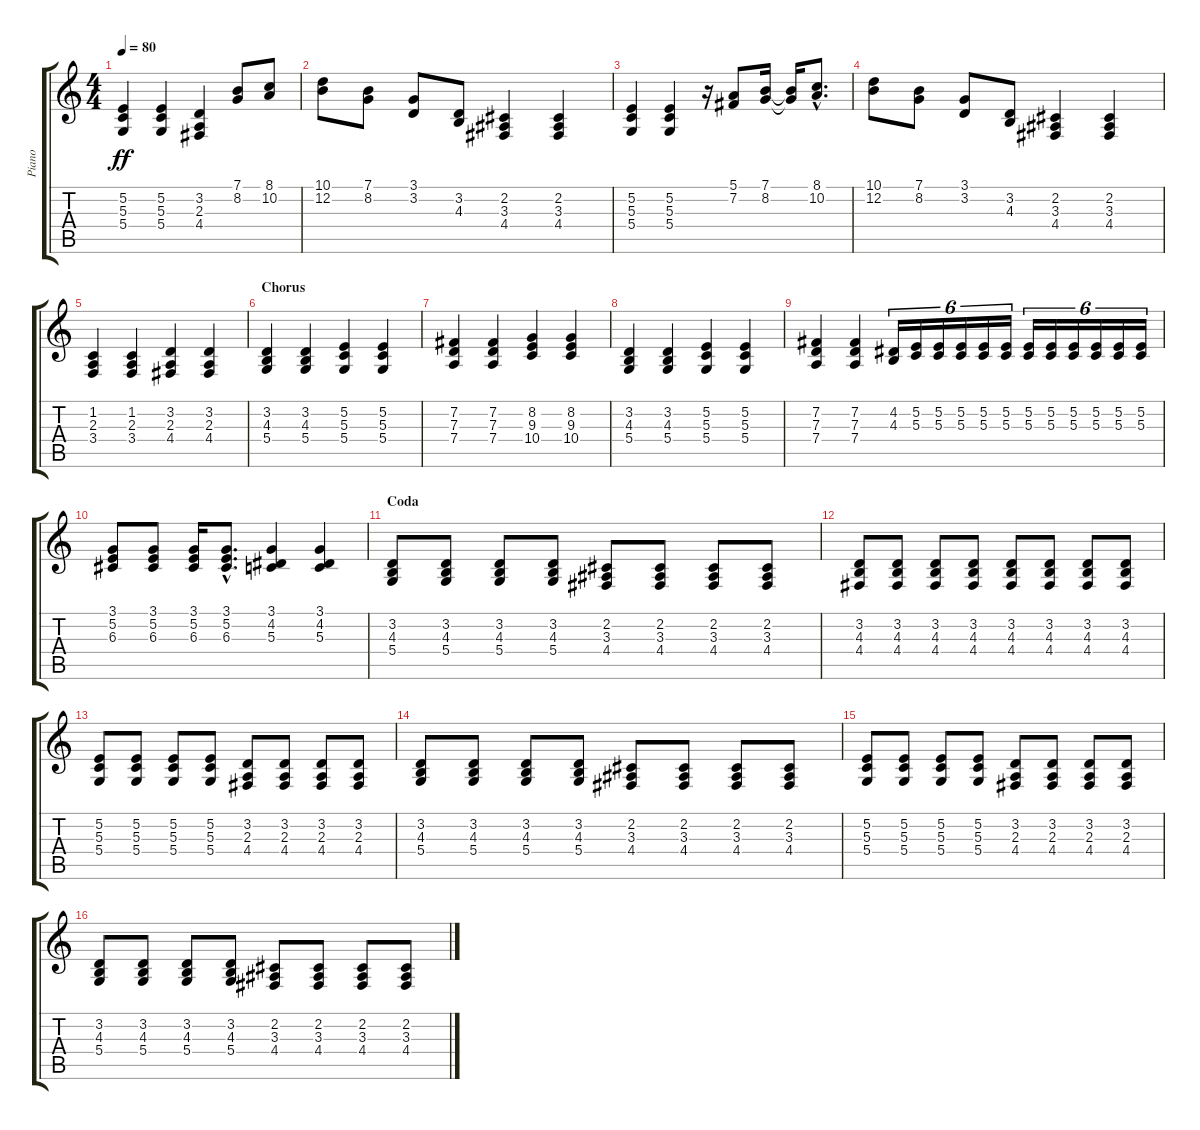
\track ("Piano" "Piano") {instrument honkytonkpiano}
\staff {score tabs}
\tuning (E4 B3 G3 D3 A2 E2) {hide}
\ts (4 4)
\tempo 80
\clef g2
\ks c
(5.2 5.3 5.4).4{dy ff} (5.2 5.3 5.4).4 (3.2 2.3 4.4).4 (7.1 8.2).8 (8.1 10.2).8 |
(10.1 12.2).8 (7.1 8.2).8 (3.1 3.2).8 (3.2 4.3).8 (2.2 3.3 4.4).4 (2.2 3.3 4.4).4 |
(5.2 5.3 5.4).4 (5.2 5.3 5.4).4 r.16 (5.1 7.2).8 (7.1 8.2).16 (7.1{t} 8.2{t}).16 (8.1{hac} 10.2{hac}).8{d} |
(10.1 12.2).8 (7.1 8.2).8 (3.1 3.2).8 (3.2 4.3).8 (2.2 3.3 4.4).4 (2.2 3.3 4.4).4 |
(1.2 2.3 3.4).4 (1.2 2.3 3.4).4 (3.2 2.3 4.4).4 (3.2 2.3 4.4).4 |
\section ("" "Chorus")
(3.2 4.3 5.4).4 (3.2 4.3 5.4).4 (5.2 5.3 5.4).4 (5.2 5.3 5.4).4 |
(7.2 7.3 7.4).4 (7.2 7.3 7.4).4 (8.2 9.3 10.4).4 (8.2 9.3 10.4).4 |
(3.2 4.3 5.4).4 (3.2 4.3 5.4).4 (5.2 5.3 5.4).4 (5.2 5.3 5.4).4 |
(7.2 7.3 7.4).4 (7.2 7.3 7.4).4 (4.2 4.3).16{tu (6 4)} (5.2 5.3).16{tu (6 4)} (5.2 5.3).16{tu (6 4)} (5.2 5.3).16{tu (6 4)} (5.2 5.3).16{tu (6 4)} (5.2 5.3).16{tu (6 4)} (5.2 5.3).16{tu (6 4)} (5.2 5.3).16{tu (6 4)} (5.2 5.3).16{tu (6 4)} (5.2 5.3).16{tu (6 4)} (5.2 5.3).16{tu (6 4)} (5.2 5.3).16{tu (6 4)} |
(3.1 5.2 6.3).8 (3.1 5.2 6.3).8 (3.1 5.2 6.3).16 (3.1{hac} 5.2{hac} 6.3{hac}).8{d} (3.1 4.2 5.3).4 (3.1 4.2 5.3).4 |
\section ("" "Coda")
(3.2 4.3 5.4).8 (3.2 4.3 5.4).8 (3.2 4.3 5.4).8 (3.2 4.3 5.4).8 (2.2 3.3 4.4).8 (2.2 3.3 4.4).8 (2.2 3.3 4.4).8 (2.2 3.3 4.4).8 |
(3.2 4.3 4.4).8 (3.2 4.3 4.4).8 (3.2 4.3 4.4).8 (3.2 4.3 4.4).8 (3.2 4.3 4.4).8 (3.2 4.3 4.4).8 (3.2 4.3 4.4).8 (3.2 4.3 4.4).8 |
(5.2 5.3 5.4).8 (5.2 5.3 5.4).8 (5.2 5.3 5.4).8 (5.2 5.3 5.4).8 (3.2 2.3 4.4).8 (3.2 2.3 4.4).8 (3.2 2.3 4.4).8 (3.2 2.3 4.4).8 |
(3.2 4.3 5.4).8 (3.2 4.3 5.4).8 (3.2 4.3 5.4).8 (3.2 4.3 5.4).8 (2.2 3.3 4.4).8 (2.2 3.3 4.4).8 (2.2 3.3 4.4).8 (2.2 3.3 4.4).8 |
(5.2 5.3 5.4).8 (5.2 5.3 5.4).8 (5.2 5.3 5.4).8 (5.2 5.3 5.4).8 (3.2 2.3 4.4).8 (3.2 2.3 4.4).8 (3.2 2.3 4.4).8 (3.2 2.3 4.4).8 |
(3.2 4.3 5.4).8 (3.2 4.3 5.4).8 (3.2 4.3 5.4).8 (3.2 4.3 5.4).8 (2.2 3.3 4.4).8 (2.2 3.3 4.4).8 (2.2 3.3 4.4).8 (2.2 3.3 4.4).8
